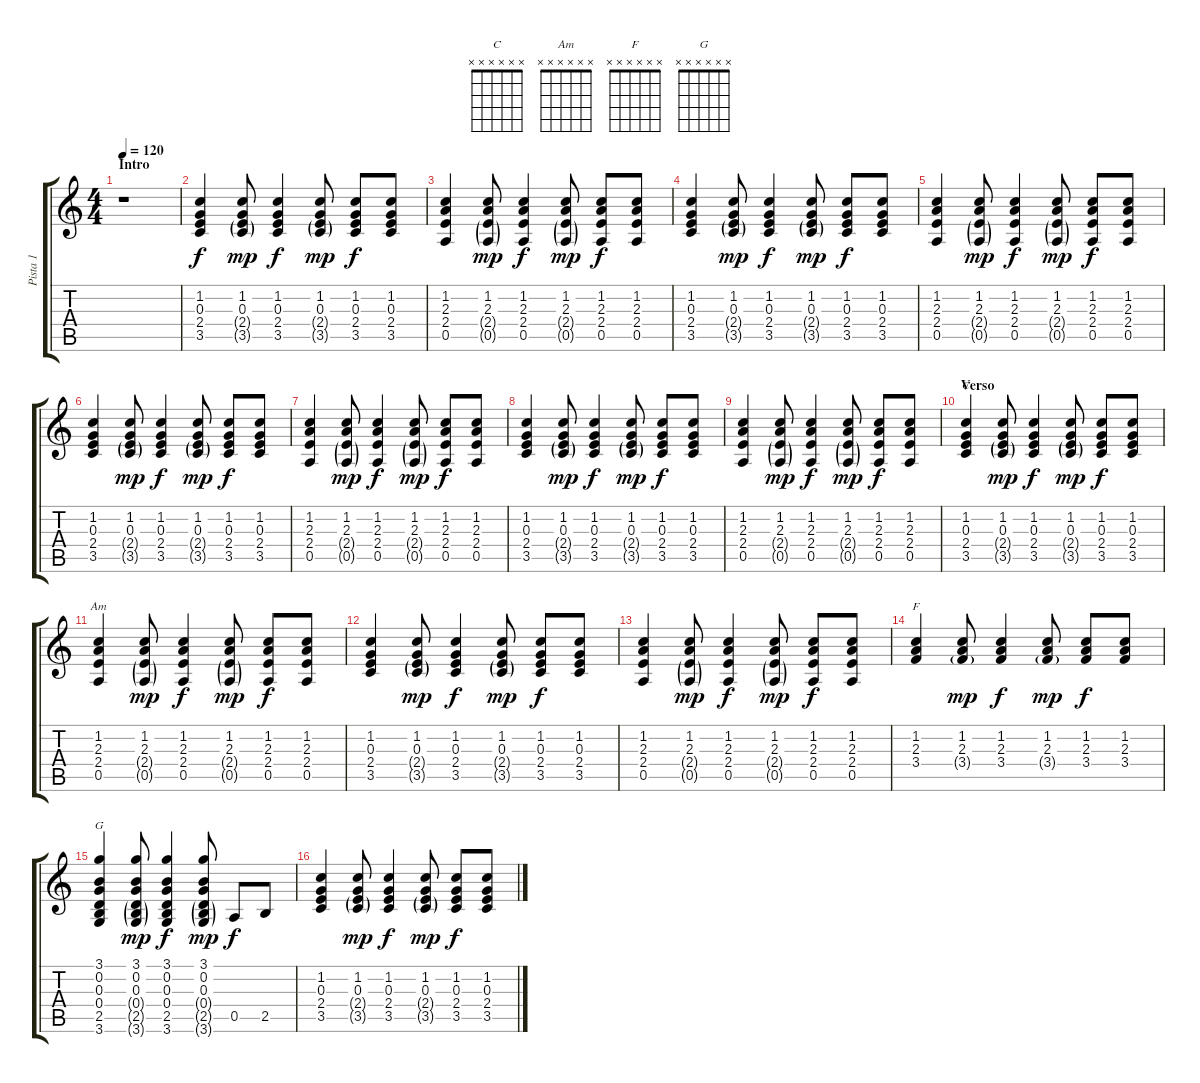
\track ("Pista 1" "Pista 1") {instrument distortionguitar}
\staff {score tabs}
\tuning (E4 B3 G3 D3 A2 E2) {hide}
\chord ("C" x x x x x x)
\chord ("Am" x x x x x x)
\chord ("F" x x x x x x)
\chord ("G" x x x x x x)
\ts (4 4)
\section ("" "Intro")
\tempo 120
\clef g2
\ks c
r.1{dy f instrument distortionguitar} |
(1.2 0.3 2.4 3.5).4 (1.2 0.3 2.4{g} 3.5{g}).8{dy mp} (1.2 0.3 2.4 3.5).4{dy f} (1.2 0.3 2.4{g} 3.5{g}).8{dy mp} (1.2 0.3 2.4 3.5).8{dy f} (1.2 0.3 2.4 3.5).8 |
(1.2 2.3 2.4 0.5).4 (1.2 2.3 2.4{g} 0.5{g}).8{dy mp} (1.2 2.3 2.4 0.5).4{dy f} (1.2 2.3 2.4{g} 0.5{g}).8{dy mp} (1.2 2.3 2.4 0.5).8{dy f} (1.2 2.3 2.4 0.5).8 |
(1.2 0.3 2.4 3.5).4 (1.2 0.3 2.4{g} 3.5{g}).8{dy mp} (1.2 0.3 2.4 3.5).4{dy f} (1.2 0.3 2.4{g} 3.5{g}).8{dy mp} (1.2 0.3 2.4 3.5).8{dy f} (1.2 0.3 2.4 3.5).8 |
(1.2 2.3 2.4 0.5).4 (1.2 2.3 2.4{g} 0.5{g}).8{dy mp} (1.2 2.3 2.4 0.5).4{dy f} (1.2 2.3 2.4{g} 0.5{g}).8{dy mp} (1.2 2.3 2.4 0.5).8{dy f} (1.2 2.3 2.4 0.5).8 |
(1.2 0.3 2.4 3.5).4 (1.2 0.3 2.4{g} 3.5{g}).8{dy mp} (1.2 0.3 2.4 3.5).4{dy f} (1.2 0.3 2.4{g} 3.5{g}).8{dy mp} (1.2 0.3 2.4 3.5).8{dy f} (1.2 0.3 2.4 3.5).8 |
(1.2 2.3 2.4 0.5).4 (1.2 2.3 2.4{g} 0.5{g}).8{dy mp} (1.2 2.3 2.4 0.5).4{dy f} (1.2 2.3 2.4{g} 0.5{g}).8{dy mp} (1.2 2.3 2.4 0.5).8{dy f} (1.2 2.3 2.4 0.5).8 |
(1.2 0.3 2.4 3.5).4 (1.2 0.3 2.4{g} 3.5{g}).8{dy mp} (1.2 0.3 2.4 3.5).4{dy f} (1.2 0.3 2.4{g} 3.5{g}).8{dy mp} (1.2 0.3 2.4 3.5).8{dy f} (1.2 0.3 2.4 3.5).8 |
(1.2 2.3 2.4 0.5).4 (1.2 2.3 2.4{g} 0.5{g}).8{dy mp} (1.2 2.3 2.4 0.5).4{dy f} (1.2 2.3 2.4{g} 0.5{g}).8{dy mp} (1.2 2.3 2.4 0.5).8{dy f} (1.2 2.3 2.4 0.5).8 |
\section ("" "Verso")
(1.2 0.3 2.4 3.5).4{ch "C"} (1.2 0.3 2.4{g} 3.5{g}).8{dy mp} (1.2 0.3 2.4 3.5).4{dy f} (1.2 0.3 2.4{g} 3.5{g}).8{dy mp} (1.2 0.3 2.4 3.5).8{dy f} (1.2 0.3 2.4 3.5).8 |
(1.2 2.3 2.4 0.5).4{ch "Am"} (1.2 2.3 2.4{g} 0.5{g}).8{dy mp} (1.2 2.3 2.4 0.5).4{dy f} (1.2 2.3 2.4{g} 0.5{g}).8{dy mp} (1.2 2.3 2.4 0.5).8{dy f} (1.2 2.3 2.4 0.5).8 |
(1.2 0.3 2.4 3.5).4 (1.2 0.3 2.4{g} 3.5{g}).8{dy mp} (1.2 0.3 2.4 3.5).4{dy f} (1.2 0.3 2.4{g} 3.5{g}).8{dy mp} (1.2 0.3 2.4 3.5).8{dy f} (1.2 0.3 2.4 3.5).8 |
(1.2 2.3 2.4 0.5).4 (1.2 2.3 2.4{g} 0.5{g}).8{dy mp} (1.2 2.3 2.4 0.5).4{dy f} (1.2 2.3 2.4{g} 0.5{g}).8{dy mp} (1.2 2.3 2.4 0.5).8{dy f} (1.2 2.3 2.4 0.5).8 |
(1.2 2.3 3.4).4{ch "F"} (1.2 2.3 3.4{g}).8{dy mp} (1.2 2.3 3.4).4{dy f} (1.2 2.3 3.4{g}).8{dy mp} (1.2 2.3 3.4).8{dy f} (1.2 2.3 3.4).8 |
(3.1 0.2 0.3 0.4 2.5 3.6).4{ch "G"} (3.1 0.2 0.3 0.4{g} 2.5{g} 3.6{g}).8{dy mp} (3.1 0.2 0.3 0.4 2.5 3.6).4{dy f} (3.1 0.2 0.3 0.4{g} 2.5{g} 3.6{g}).8{dy mp} 0.5.8{dy f} 2.5.8 |
(1.2 0.3 2.4 3.5).4 (1.2 0.3 2.4{g} 3.5{g}).8{dy mp} (1.2 0.3 2.4 3.5).4{dy f} (1.2 0.3 2.4{g} 3.5{g}).8{dy mp} (1.2 0.3 2.4 3.5).8{dy f} (1.2 0.3 2.4 3.5).8
